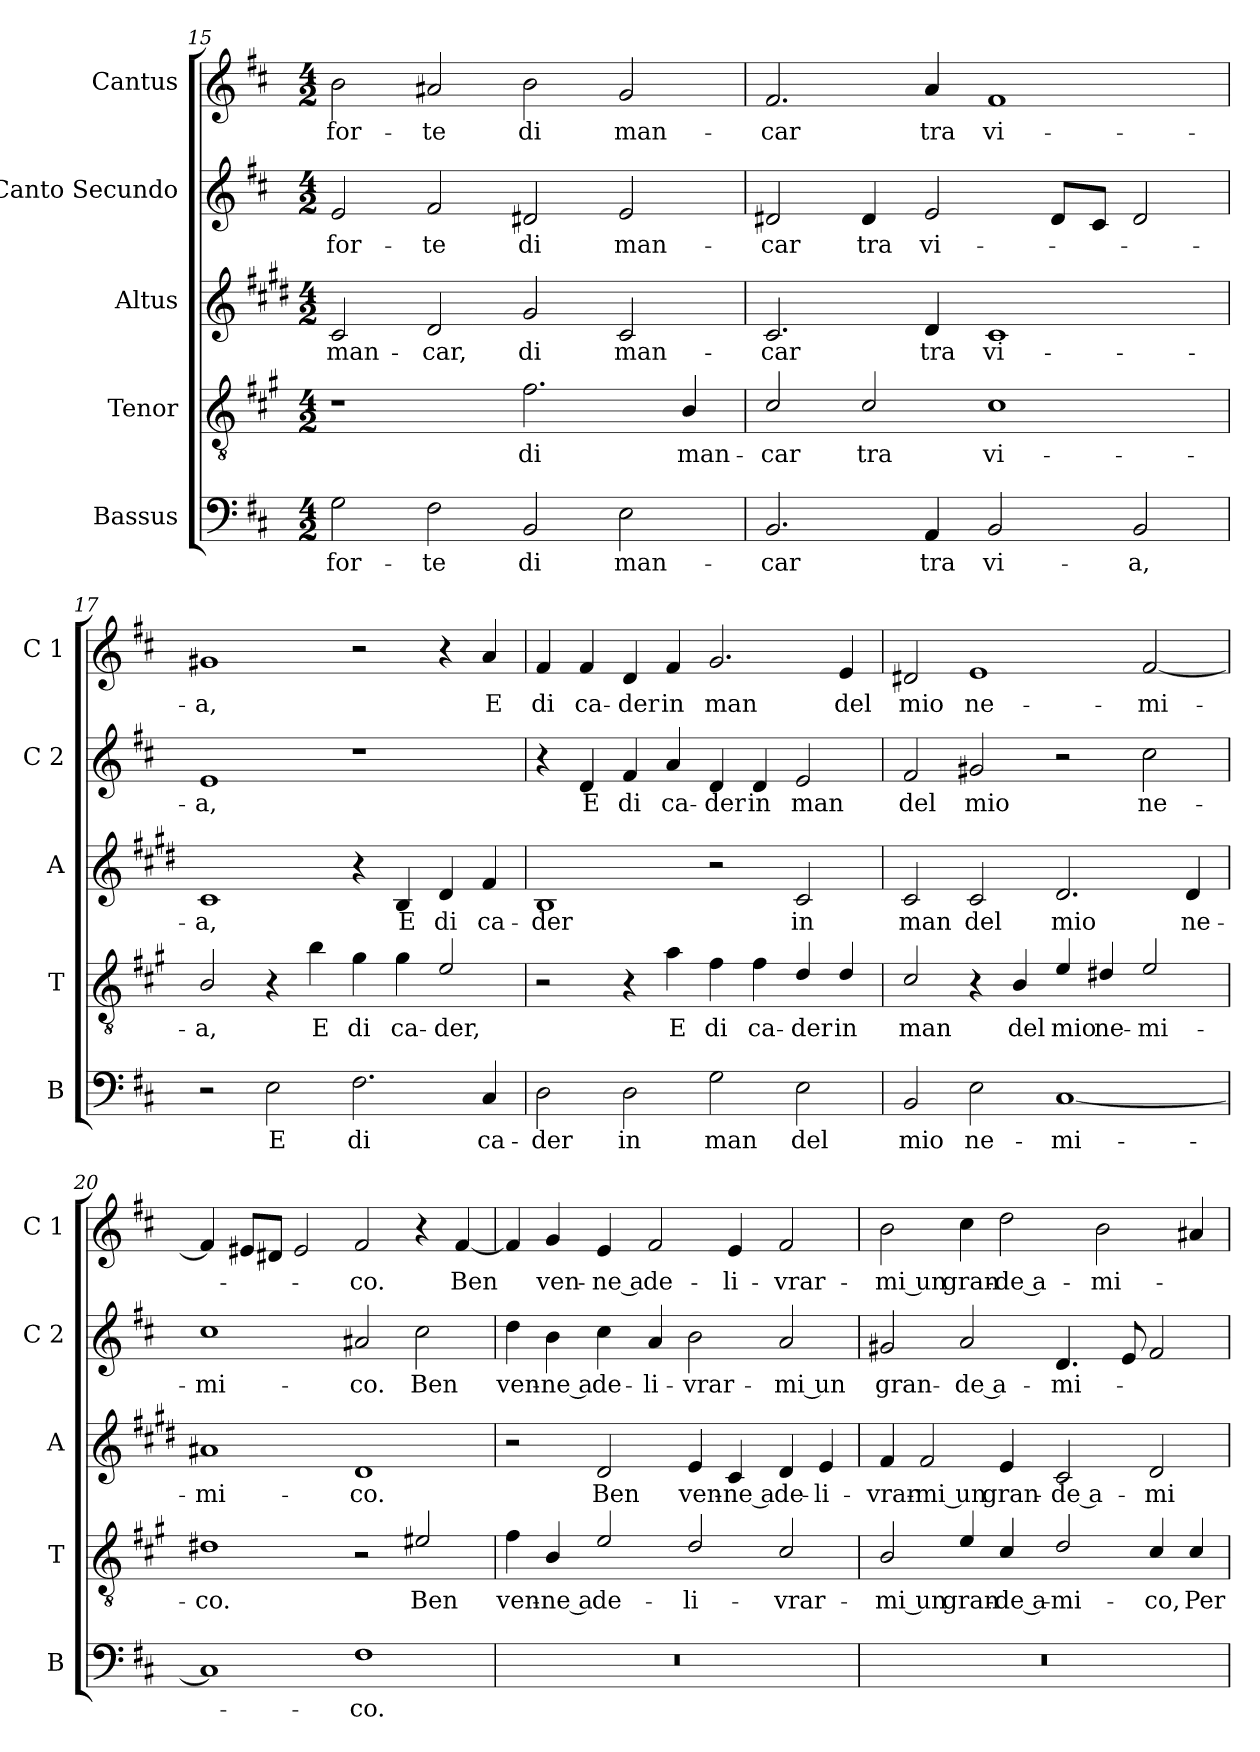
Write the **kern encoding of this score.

**kern	**text	**kern	**text	**kern	**text	**kern	**text	**kern	**text
*part5	*part5	*part4	*part4	*part3	*part3	*part2	*part2	*part1	*part1
*staff5	*staff5	*staff4	*staff4	*staff3	*staff3	*staff2	*staff2	*staff1	*staff1
*I"Bassus	*	*I"Tenor	*	*I"Altus	*	*I"Canto Secundo	*	*I"Cantus	*
*I'B	*	*I'T	*	*I'A	*	*I'C 2	*	*I'C 1	*
*clefF4	*	*clefGv2	*	*clefG2	*	*clefG2	*	*clefG2	*
*	*	*ITrd4c7	*	*ITrd1c2	*	*	*	*	*
*k[f#c#]	*	*k[f#c#]	*	*k[f#c#]	*	*k[f#c#]	*	*k[f#c#]	*
*D:	*	*D:	*	*D:	*	*D:	*	*D:	*
*M4/2	*	*M4/2	*	*M4/2	*	*M4/2	*	*M4/2	*
=15	=15	=15	=15	=15	=15	=15	=15	=15	=15
!	!LO:LY:b	!	!	!	!LO:LY:b	!	!LO:LY:b	!	!LO:LY:b
2G\	for-	1r	.	2B/	man-	2e/	for-	2b\	for-
!	!LO:LY:b	!	!	!	!LO:LY:b	!	!LO:LY:b	!	!LO:LY:b
2F#\	-te	.	.	2c#/	-car,	2f#/	-te	2a#X/	-te
!	!LO:LY:b	!	!LO:LY:b	!	!LO:LY:b	!	!LO:LY:b	!	!LO:LY:b
2BB/	di	2.B\	di	2f#/	di	2d#X/	di	2b\	di
!	!LO:LY:b	!	!	!	!LO:LY:b	!	!LO:LY:b	!	!LO:LY:b
2E\	man-	.	.	2B/	man-	2e/	man-	2g/	man-
!	!	!	!LO:LY:b	!	!	!	!	!	!
.	.	4E/	man-	.	.	.	.	.	.
=16	=16	=16	=16	=16	=16	=16	=16	=16	=16
!	!LO:LY:b	!	!LO:LY:b	!	!LO:LY:b	!	!LO:LY:b	!	!LO:LY:b
2.BB/	-car	2F#/	-car	2.B/	-car	2d#X/	-car	2.f#/	-car
!	!	!	!LO:LY:b	!	!	!	!LO:LY:b	!	!
.	.	2F#/	tra	.	.	4d#/	tra	.	.
!	!LO:LY:b	!	!	!	!LO:LY:b	!	!LO:LY:b	!	!LO:LY:b
4AA/	tra	.	.	4c#/	tra	2e/	vi-	4a/	tra
!	!LO:LY:b	!	!LO:LY:b	!	!LO:LY:b	!	!	!	!LO:LY:b
2BB/	vi-	1F#	vi-	1B	vi-	.	.	1f#	vi-
.	.	.	.	.	.	8d#/L	.	.	.
.	.	.	.	.	.	8c#/J	.	.	.
!	!LO:LY:b	!	!	!	!	!	!	!	!
2BB/	-a,	.	.	.	.	2d#/	.	.	.
!!LO:LB:g=z
=17	=17	=17	=17	=17	=17	=17	=17	=17	=17
!	!	!	!LO:LY:b	!	!LO:LY:b	!	!LO:LY:b	!	!LO:LY:b
2r	.	2E/	-a,	1B	-a,	1e	-a,	1g#X	-a,
!	!LO:LY:b	!	!	!	!	!	!	!	!
2E\	E	4r	.	.	.	.	.	.	.
!	!	!	!LO:LY:b	!	!	!	!	!	!
.	.	4e\	E	.	.	.	.	.	.
!	!LO:LY:b	!	!LO:LY:b	!	!	!	!	!	!
2.F#\	di	4c#\	di	4r	.	1r	.	2r	.
!	!	!	!LO:LY:b	!	!LO:LY:b	!	!	!	!
.	.	4c#\	ca-	4A/	E	.	.	.	.
!	!	!	!LO:LY:b	!	!LO:LY:b	!	!	!	!
.	.	2A/	-der,	4c#/	di	.	.	4r	.
!	!LO:LY:b	!	!	!	!LO:LY:b	!	!	!	!LO:LY:b
4C#/	ca-	.	.	4e/	ca-	.	.	4a/	E
=18	=18	=18	=18	=18	=18	=18	=18	=18	=18
!	!LO:LY:b	!	!	!	!LO:LY:b	!	!	!	!LO:LY:b
2D\	-der	2r	.	1A	-der	4r	.	4f#/	di
!	!	!	!	!	!	!	!LO:LY:b	!	!LO:LY:b
.	.	.	.	.	.	4d/	E	4f#/	ca-
!	!LO:LY:b	!	!	!	!	!	!LO:LY:b	!	!LO:LY:b
2D\	in	4r	.	.	.	4f#/	di	4d/	-der
!	!	!	!LO:LY:b	!	!	!	!LO:LY:b	!	!LO:LY:b
.	.	4d\	E	.	.	4a/	ca-	4f#/	in
!	!LO:LY:b	!	!LO:LY:b	!	!	!	!LO:LY:b	!	!LO:LY:b
2G\	man	4B\	di	2r	.	4d/	-der	2.g/	man
!	!	!	!LO:LY:b	!	!	!	!LO:LY:b	!	!
.	.	4B\	ca-	.	.	4d/	in	.	.
!	!LO:LY:b	!	!LO:LY:b	!	!LO:LY:b	!	!LO:LY:b	!	!
2E\	del	4G/	-der	2B/	in	2e/	man	.	.
!	!	!	!LO:LY:b	!	!	!	!	!	!LO:LY:b
.	.	4G/	in	.	.	.	.	4e/	del
=19	=19	=19	=19	=19	=19	=19	=19	=19	=19
!	!LO:LY:b	!	!LO:LY:b	!	!LO:LY:b	!	!LO:LY:b	!	!LO:LY:b
2BB/	mio	2F#/	man	2B/	man	2f#/	del	2d#X/	mio
!	!LO:LY:b	!	!	!	!LO:LY:b	!	!LO:LY:b	!	!LO:LY:b
2E\	ne-	4r	.	2B/	del	2g#X/	mio	1e	ne-
!	!	!	!LO:LY:b	!	!	!	!	!	!
.	.	4E/	del	.	.	.	.	.	.
!	!LO:LY:b	!	!LO:LY:b	!	!LO:LY:b	!	!	!	!
[1C#	-mi-	4A/	mio	2.c#/	mio	2r	.	.	.
!	!	!	!LO:LY:b	!	!	!	!	!	!
.	.	4G#X/	ne-	.	.	.	.	.	.
!	!	!	!LO:LY:b	!	!	!	!LO:LY:b	!	!LO:LY:b
.	.	2A/	-mi-	.	.	2cc#\	ne-	[2f#/	-mi-
!	!	!	!	!	!LO:LY:b	!	!	!	!
.	.	.	.	4c#/	ne-	.	.	.	.
=20	=20	=20	=20	=20	=20	=20	=20	=20	=20
!	!	!	!LO:LY:b	!	!LO:LY:b	!	!LO:LY:b	!	!
1C#]	.	1G#X	-co.	1g#X	-mi-	1cc#	-mi-	4f#/]	.
.	.	.	.	.	.	.	.	8e#X/L	.
.	.	.	.	.	.	.	.	8d#X/J	.
.	.	.	.	.	.	.	.	2e#/	.
!	!LO:LY:b	!	!	!	!LO:LY:b	!	!LO:LY:b	!	!LO:LY:b
1F#	-co.	2r	.	1c#	-co.	2a#X/	-co.	2f#/	-co.
!	!	!	!LO:LY:b	!	!	!	!LO:LY:b	!	!
.	.	2A#X/	Ben	.	.	2cc#\	Ben	4r	.
!	!	!	!	!	!	!	!	!	!LO:LY:b
.	.	.	.	.	.	.	.	[4f#/	Ben
!!LO:PB:g=z
=21	=21	=21	=21	=21	=21	=21	=21	=21	=21
!	!	!	!LO:LY:b	!	!	!	!LO:LY:b	!	!
0r	.	4B\	ven-	2r	.	4dd\	ven-	4f#/]	.
!	!	!	!LO:LY:b	!	!	!	!LO:LY:b	!	!LO:LY:b
.	.	4E/	-ne a	.	.	4b\	-ne a	4g/	ven-
!	!	!	!LO:LY:b	!	!LO:LY:b	!	!LO:LY:b	!	!LO:LY:b
.	.	2A/	de-	2c#/	Ben	4cc#\	de-	4e/	-ne a
!	!	!	!	!	!	!	!LO:LY:b	!	!LO:LY:b
.	.	.	.	.	.	4a/	-li-	2f#/	de-
!	!	!	!LO:LY:b	!	!LO:LY:b	!	!LO:LY:b	!	!
.	.	2G/	-li-	4d/	ven-	2b\	-vrar-	.	.
!	!	!	!	!	!LO:LY:b	!	!	!	!LO:LY:b
.	.	.	.	4B/	-ne a	.	.	4e/	-li-
!	!	!	!LO:LY:b	!	!LO:LY:b	!	!LO:LY:b	!	!LO:LY:b
.	.	2F#/	-vrar-	4c#/	de-	2a/	-mi un	2f#/	-vrar-
!	!	!	!	!	!LO:LY:b	!	!	!	!
.	.	.	.	4d/	-li-	.	.	.	.
=22	=22	=22	=22	=22	=22	=22	=22	=22	=22
!	!	!	!LO:LY:b	!	!LO:LY:b	!	!LO:LY:b	!	!LO:LY:b
0r	.	2E/	-mi un	4e/	-vrar-	2g#X/	gran-	2b\	-mi un
!	!	!	!	!	!LO:LY:b	!	!	!	!
.	.	.	.	2e/	-mi un	.	.	.	.
!	!	!	!LO:LY:b	!	!	!	!LO:LY:b	!	!LO:LY:b
.	.	4A/	gran-	.	.	2a/	-de a-	4cc#\	gran-
!	!	!	!LO:LY:b	!	!LO:LY:b	!	!	!	!LO:LY:b
.	.	4F#/	-de a-	4d/	gran-	.	.	2dd\	-de a-
!	!	!	!LO:LY:b	!	!LO:LY:b	!	!LO:LY:b	!	!
.	.	2G/	-mi-	2B/	-de a-	4.d/	-mi-	.	.
!	!	!	!	!	!	!	!	!	!LO:LY:b
.	.	.	.	.	.	.	.	2b\	-mi-
.	.	.	.	.	.	8e/	.	.	.
!	!	!	!LO:LY:b	!	!LO:LY:b	!	!	!	!
.	.	4F#/	-co,	2c#/	-mi-	2f#/	.	.	.
!	!	!	!LO:LY:b	!	!	!	!	!	!
.	.	4F#/	Per	.	.	.	.	4a#X/	.
=	=	=	=	=	=	=	=	=	=
*-	*-	*-	*-	*-	*-	*-	*-	*-	*-
